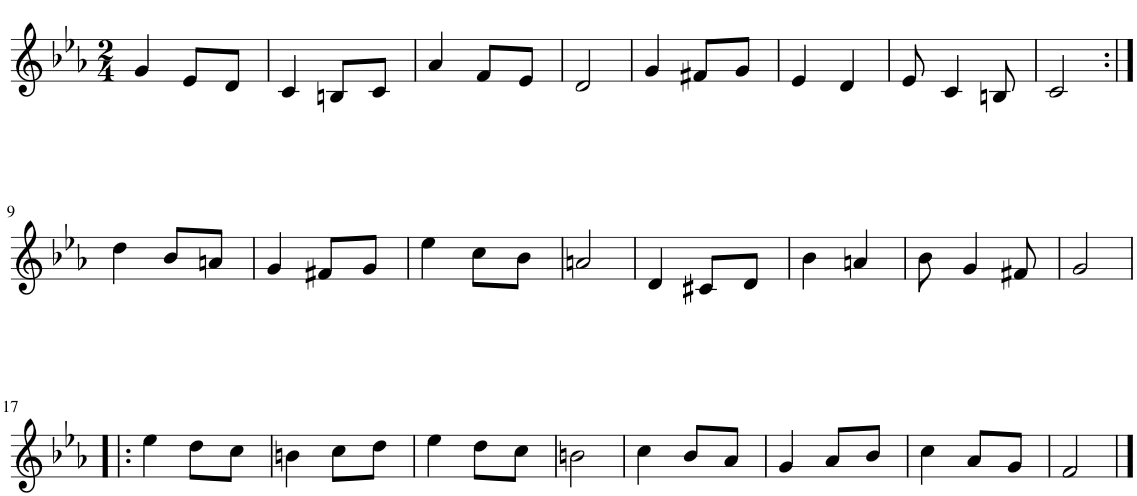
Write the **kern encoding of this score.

**kern
*part1
*staff1
*I"Voice
*clefG2
*k[b-e-a-]
*M2/4
=1
4g/
8e-/L
8d/J
=2
4c/
8Bn/L
8c/J
=3
4a-/
8f/L
8e-/J
=4
2d/
=5
4g/
8f#X/L
8g/J
=6
4e-/
4d/
=7
8e-/
4c/
8Bn/
=8
2c/
!!LO:LB:g=z
=9:|!
4dd\
8b-/L
8an/J
=10
4g/
8f#X/L
8g/J
=11
4ee-\
8cc\L
8b-\J
=12
2an/
=13
4d/
8c#X/L
8d/J
=14
4b-\
4an/
=15
8b-\
4g/
8f#X/
=16
2g/
!!LO:LB:g=z
=17!|:
4ee-\
8dd\L
8cc\J
=18
4bn\
8cc\L
8dd\J
=19
4ee-\
8dd\L
8cc\J
=20
2bn\
=21
4cc\
8b-/L
8a-/J
=22
4g/
8a-/L
8b-/J
=23
4cc\
8a-/L
8g/J
=24
2f/
==
*-
